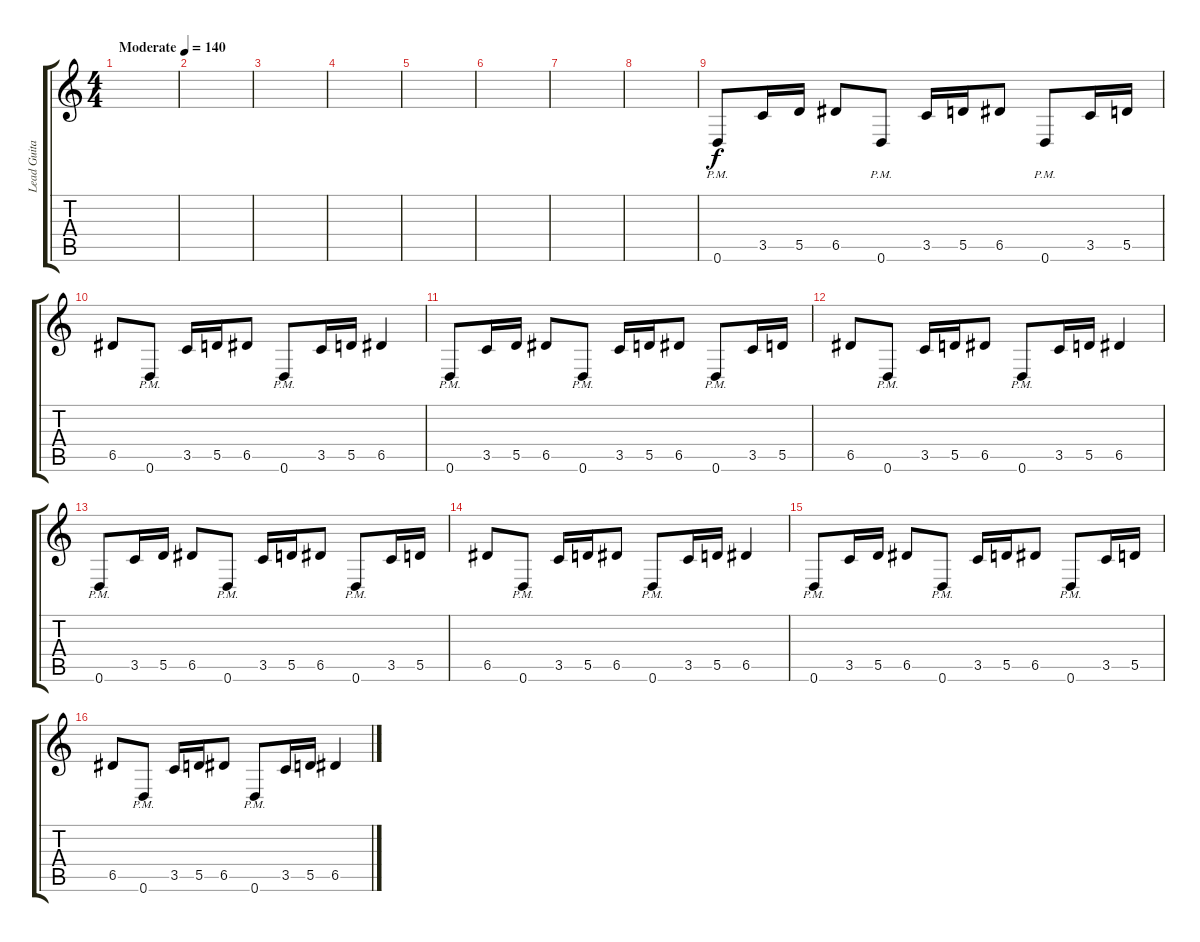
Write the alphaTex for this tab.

\track ("Lead Guitar" "Lead Guita") {instrument distortionguitar}
\staff {score tabs}
\tuning (E4 B3 G3 D3 A2 D2) {hide}
\ts (4 4)
\tempo (140 "Moderate")
\clef g2
\ks c
|
|
|
|
|
|
|
|
0.6{pm}.8 3.5.16 5.5.16 6.5.8 0.6{pm}.8 3.5.16 5.5.16 6.5.8 0.6{pm}.8 3.5.16 5.5.16 |
6.5.8 0.6{pm}.8 3.5.16 5.5.16 6.5.8 0.6{pm}.8 3.5.16 5.5.16 6.5.4 |
0.6{pm}.8 3.5.16 5.5.16 6.5.8 0.6{pm}.8 3.5.16 5.5.16 6.5.8 0.6{pm}.8 3.5.16 5.5.16 |
6.5.8 0.6{pm}.8 3.5.16 5.5.16 6.5.8 0.6{pm}.8 3.5.16 5.5.16 6.5.4 |
0.6{pm}.8 3.5.16 5.5.16 6.5.8 0.6{pm}.8 3.5.16 5.5.16 6.5.8 0.6{pm}.8 3.5.16 5.5.16 |
6.5.8 0.6{pm}.8 3.5.16 5.5.16 6.5.8 0.6{pm}.8 3.5.16 5.5.16 6.5.4 |
0.6{pm}.8 3.5.16 5.5.16 6.5.8 0.6{pm}.8 3.5.16 5.5.16 6.5.8 0.6{pm}.8 3.5.16 5.5.16 |
6.5.8 0.6{pm}.8 3.5.16 5.5.16 6.5.8 0.6{pm}.8 3.5.16 5.5.16 6.5.4
